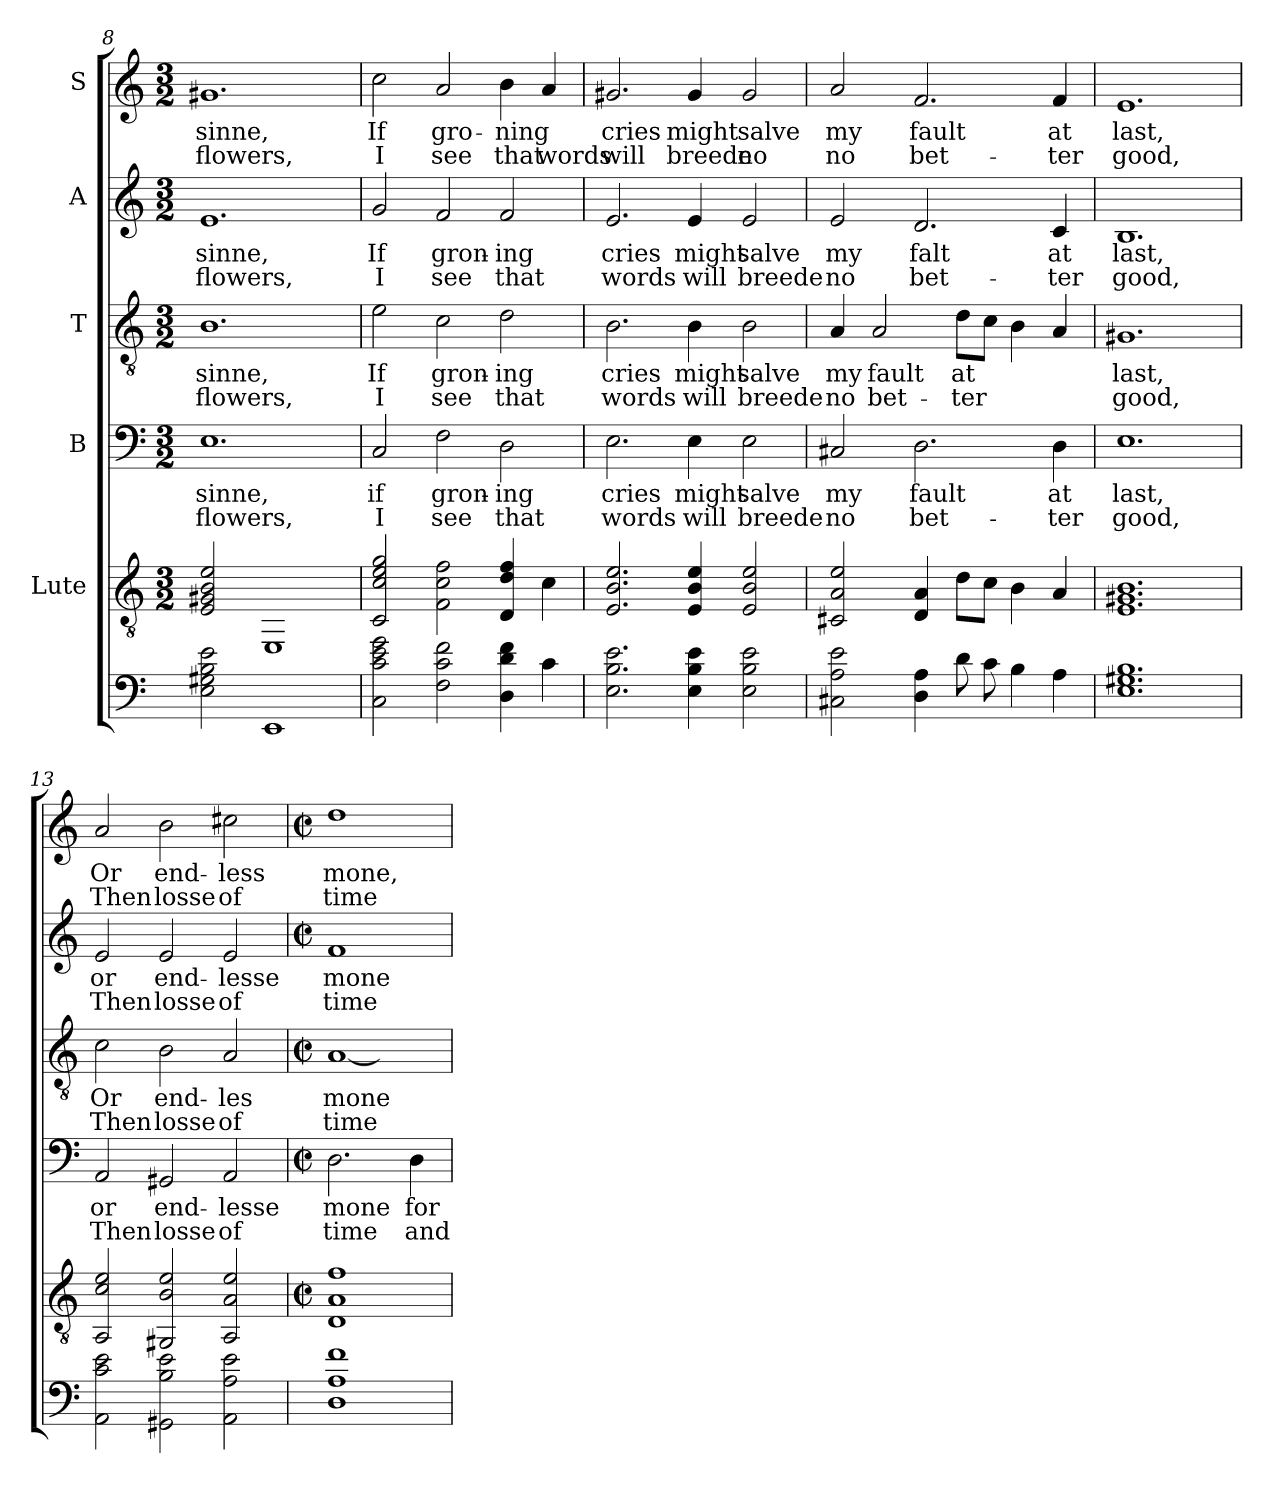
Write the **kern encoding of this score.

**kern	**kern	**kern	**text	**text	**kern	**text	**text	**kern	**text	**text	**kern	**text	**text
*part6	*part5	*part4	*part4	*part4	*part3	*part3	*part3	*part2	*part2	*part2	*part1	*part1	*part1
*staff6	*staff5	*staff4	*staff4	*staff4	*staff3	*staff3	*staff3	*staff2	*staff2	*staff2	*staff1	*staff1	*staff1
*	*I"Lute	*I"B	*	*	*I"T	*	*	*I"A	*	*	*I"S	*	*
*	*clefGv2	*clefF4	*	*	*clefGv2	*	*	*clefG2	*	*	*clefG2	*	*
*k[]	*k[]	*k[]	*	*	*k[]	*	*	*k[]	*	*	*k[]	*	*
*C:	*C:	*C:	*	*	*C:	*	*	*C:	*	*	*C:	*	*
*	*M3/2	*M3/2	*	*	*M3/2	*	*	*M3/2	*	*	*M3/2	*	*
=8	=8	=8	=8	=8	=8	=8	=8	=8	=8	=8	=8	=8	=8
2E 2G# 2B 2e	2E/ 2G#X/ 2B/ 2e/	1.E	sinne,	flowers,	1.B	sinne,	flowers,	1.e	sinne,	flowers,	1.g#X	sinne,	flowers,
1EE	1EE	.	.	.	.	.	.	.	.	.	.	.	.
=9	=9	=9	=9	=9	=9	=9	=9	=9	=9	=9	=9	=9	=9
2C 2c 2e 2g	2C/ 2c/ 2e/ 2g/	2C/	if	I	2e\	If	I	2g/	If	I	2cc\	If	I
2F 2c 2f	2F\ 2c\ 2f\	2F\	gron-	see	2c\	gron-	see	2f/	gron-	see	2a/	gro-	see
4D 4d 4f	4D/ 4d/ 4f/	2D\	-ing	that	2d\	-ing	that	2f/	-ing	that	4b\	-ning	that
4c	4c\	.	.	.	.	.	.	.	.	.	4a/	.	words
=10	=10	=10	=10	=10	=10	=10	=10	=10	=10	=10	=10	=10	=10
2.E 2.B 2.e	2.E/ 2.B/ 2.e/	2.E\	cries	words	2.B\	cries	words	2.e/	cries	words	2.g#X/	cries	will
4E 4B 4e	4E/ 4B/ 4e/	4E\	might	will	4B\	might	will	4e/	might	will	4g#/	might	breede
2E 2B 2e	2E/ 2B/ 2e/	2E\	salve	breede	2B\	salve	breede	2e/	salve	breede	2g#/	salve	no
!!LO:PB:g=z
=11	=11	=11	=11	=11	=11	=11	=11	=11	=11	=11	=11	=11	=11
2C# 2A 2e	2C#X/ 2A/ 2e/	2C#X/	my	no	4A/	my	no	2e/	my	no	2a/	my	no
.	.	.	.	.	2A/	fault	bet-	.	.	.	.	.	.
4D 4A	4D/ 4A/	2.D\	fault	bet-	.	.	.	2.d/	falt	bet-	2.f/	fault	bet-
8d	8d\L	.	.	.	8d\L	at	-ter	.	.	.	.	.	.
8c	8c\J	.	.	.	8c\J	.	.	.	.	.	.	.	.
4B	4B\	.	.	.	4B\	.	.	.	.	.	.	.	.
4A	4A/	4D\	at	-ter	4A/	.	.	4c/	at	-ter	4f/	at	-ter
=12	=12	=12	=12	=12	=12	=12	=12	=12	=12	=12	=12	=12	=12
1.E 1.G# 1.B	1.E 1.G#X 1.B	1.E	last,	good,	1.G#X	last,	good,	1.B	last,	good,	1.e	last,	good,
=13	=13	=13	=13	=13	=13	=13	=13	=13	=13	=13	=13	=13	=13
2AA 2c 2e	2AA/ 2c/ 2e/	2AA/	or	Then	2c\	Or	Then	2e/	or	Then	2a/	Or	Then
2GG# 2B 2e	2GG#X/ 2B/ 2e/	2GG#X/	end-	losse	2B\	end-	losse	2e/	end-	losse	2b\	end-	losse
2AA 2A 2e	2AA/ 2A/ 2e/	2AA/	-lesse	of	2A/	-les	of	2e/	-lesse	of	2cc#X\	-less	of
=14	=14	=14	=14	=14	=14	=14	=14	=14	=14	=14	=14	=14	=14
*	*M2/2	*M2/2	*	*	*M2/2	*	*	*M2/2	*	*	*M2/2	*	*
*	*met(c|)	*met(c|)	*	*	*met(c|)	*	*	*met(c|)	*	*	*met(c|)	*	*
1D 1A 1f	1D 1A 1f	2.D\	mone	time	[1A	mone	time	1f	mone	time	1dd	mone,	time
.	.	4D\	for	and	.	.	.	.	.	.	.	.	.
=	=	=	=	=	=	=	=	=	=	=	=	=	=
*-	*-	*-	*-	*-	*-	*-	*-	*-	*-	*-	*-	*-	*-
